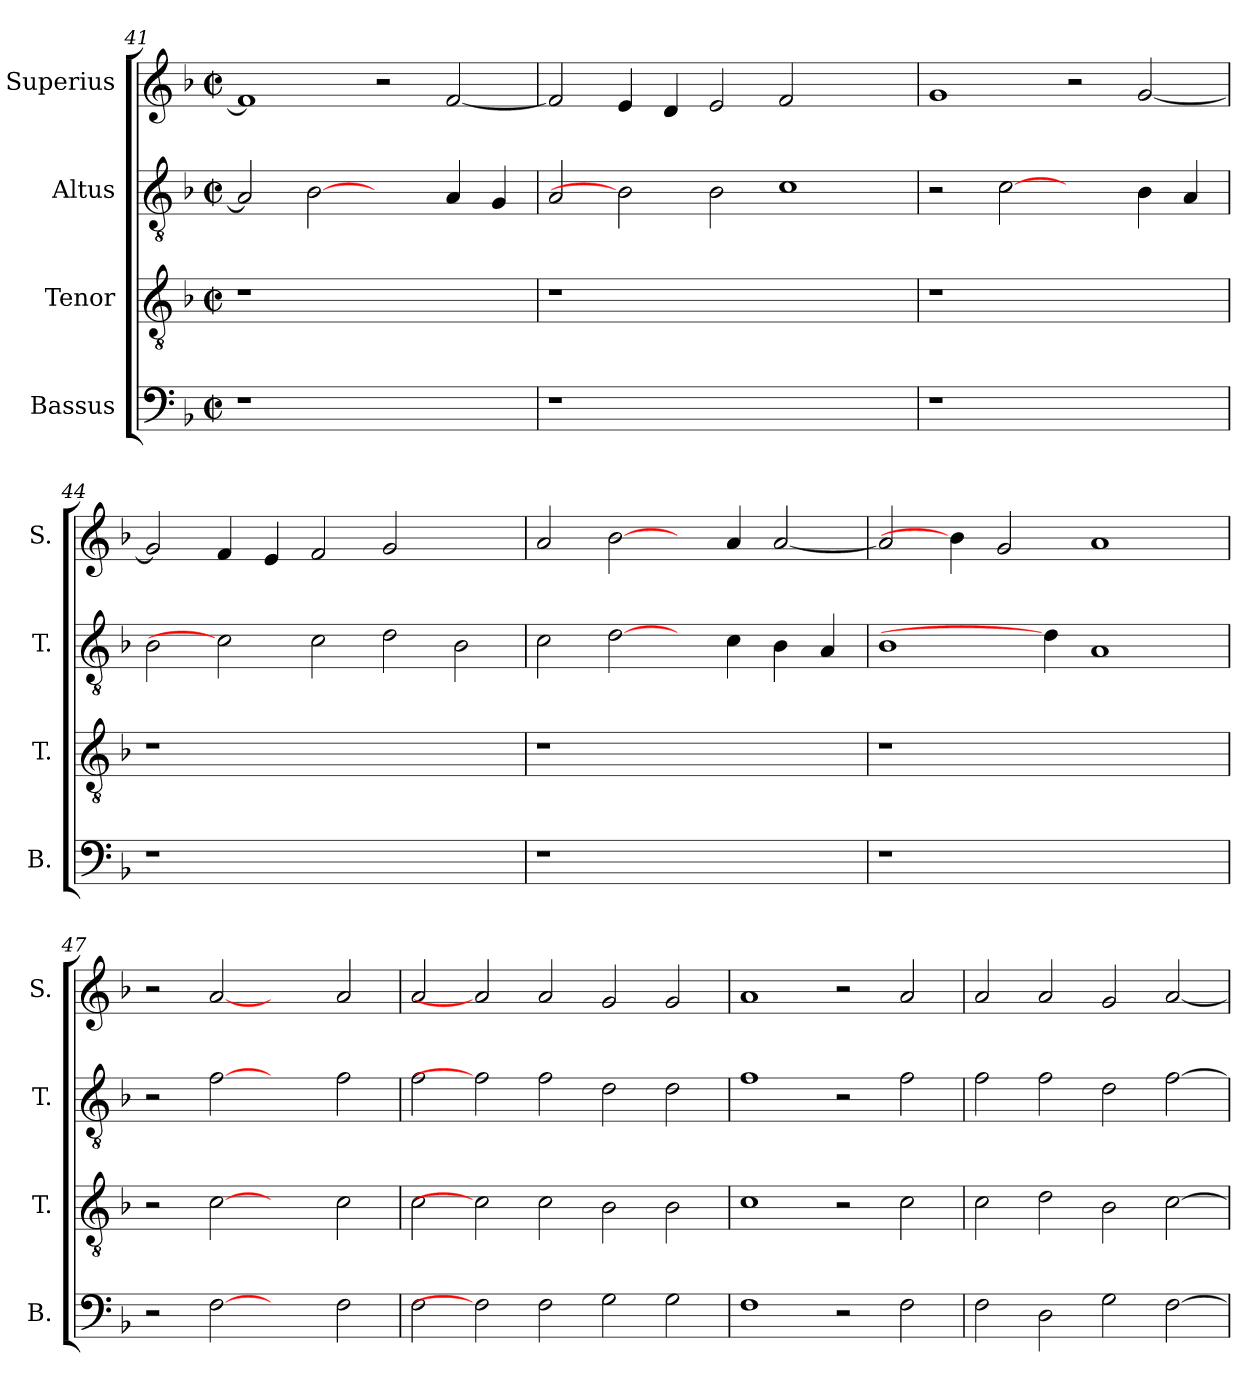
**kern	**kern	**kern	**kern
*part4	*part3	*part2	*part1
*staff4	*staff3	*staff2	*staff1
*I"Bassus	*I"Tenor	*I"Altus	*I"Superius
*I'B.	*I'T.	*I'T.	*I'S.
!!LO:PB:g=z
*clefF4	*clefGv2	*clefGv2	*clefG2
*	*ITrd7c12	*ITrd7c12	*
*k[b-]	*k[b-]	*k[b-]	*k[b-]
*F:	*F:	*F:	*F:
*M2/2	*M2/2	*M2/2	*M2/2
*met(c|)	*met(c|)	*met(c|)	*met(c|)
=41	=41	=41	=41
!LO:N:vis=1	!LO:N:vis=1	!	!
1r	1r	2AAi/]	1fi]
.	.	[2BB-i	.
1ryy	1ryy	2ryy	2r
.	.	4AAi/	[<2fi/
.	.	4GGi/	.
=42	=42	=42	=42
!LO:N:vis=1	!LO:N:vis=1	!	!
1r	1r	2AAi/	2fi/]
.	.	2BB-i]	4ei/
.	.	.	4di/
1.ryy	1.ryy	2BB-i\	2ei/
.	.	1Ci	2fi/
.	.	.	2ryy
=43	=43	=43	=43
!LO:N:vis=1	!LO:N:vis=1	!	!
1r	1r	2r	1gi
.	.	[2Ci	.
1ryy	1ryy	2ryy	2r
.	.	4BB-i\	[<2gi/
.	.	4AAi/	.
=44	=44	=44	=44
!LO:N:vis=1	!LO:N:vis=1	!	!
1r	1r	2BB-i\	2gi/]
.	.	2Ci]	4fi/
.	.	.	4ei/
1.ryy	1.ryy	2Ci\	2fi/
.	.	2Di\	2gi/
.	.	2BB-i\	2ryy
=45	=45	=45	=45
!LO:N:vis=1	!LO:N:vis=1	!	!
1r	1r	2Ci\	2ai/
.	.	[2Di\	[2b-i\
1ryy	1ryy	4ryy	4ryy
.	.	4Ci\	4ai/
.	.	4BB-i\	[<2ai/
.	.	4AAi/	.
!!LO:LB:g=z
=46	=46	=46	=46
!LO:N:vis=1	!LO:N:vis=1	!	!
1r	1r	1BB-i	2ai/]
.	.	.	4b-i\]
.	.	.	2gi/
1ryy	1ryy	4Di\]	.
.	.	1AAi	1ai
4ryy	4ryy	.	.
=47	=47	=47	=47
2r	2r	2r	2r
[2Fi	[2Ci	[2Fi	[2ai
2ryy	2ryy	2ryy	2ryy
2Fi\	2Ci\	2Fi\	2ai/
=48	=48	=48	=48
2Fi\	2Ci\	2Fi\	2ai/
2Fi]	2Ci]	2Fi]	2ai]
2Fi\	2Ci\	2Fi\	2ai/
2Gi\	2BB-i\	2Di\	2gi/
2Gi\	2BB-i\	2Di\	2gi/
=49	=49	=49	=49
1Fi	1Ci	1Fi	1ai
2r	2r	2r	2r
2Fi\	2Ci\	2Fi\	2ai/
=50	=50	=50	=50
2Fi\	2Ci\	2Fi\	2ai/
2Di\	2Di\	2Fi\	2ai/
2Gi\	2BB-i\	2Di\	2gi/
[>2Fi\	[>2Ci\	[>2Fi\	[<2ai/
=	=	=	=
*-	*-	*-	*-
